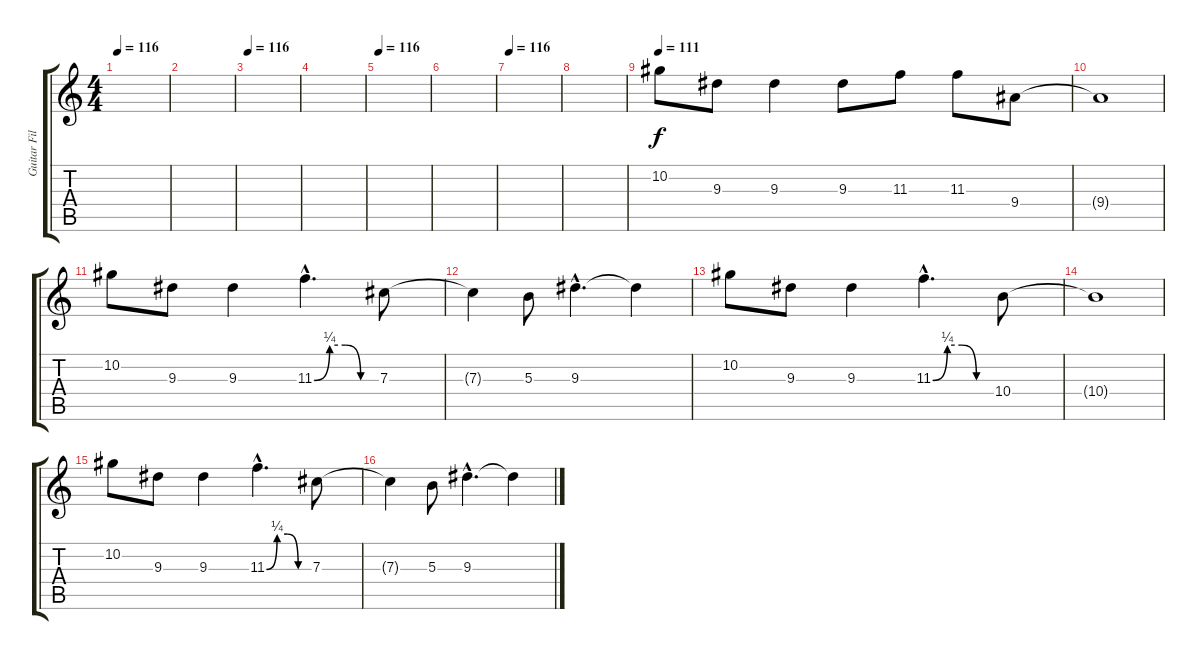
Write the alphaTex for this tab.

\track ("Guitar Fills" "Guitar Fil") {instrument overdrivenguitar}
\staff {score tabs}
\tuning (Eb4 Bb3 Gb3 Db3 Ab2 Eb2) {hide}
\ts (4 4)
\tempo 116
\clef g2
\ks c
|
|
\tempo 116
|
|
\tempo 116
|
|
\tempo 116
|
|
\tempo 111
10.2.8{balance 0} 9.3.8 9.3.4 9.3.8 11.3.8 11.3.8 9.4.8 |
9.4{t}.1 |
10.2.8 9.3.8 9.3.4 11.3{be (custom 0 0 15 1 30 1 45 0 60 0) hac}.4{d} 7.3.8 |
7.3{t}.4 5.3.8 9.3{hac}.4{d} 9.3{t}.4 |
10.2.8 9.3.8 9.3.4 11.3{be (custom 0 0 15 1 30 1 45 0 60 0) hac}.4{d} 10.4.8 |
10.4{t}.1 |
10.2.8 9.3.8 9.3.4 11.3{be (custom 0 0 15 1 30 1 45 0 60 0) hac}.4{d} 7.3.8 |
7.3{t}.4 5.3.8 9.3{hac}.4{d} 9.3{t}.4
